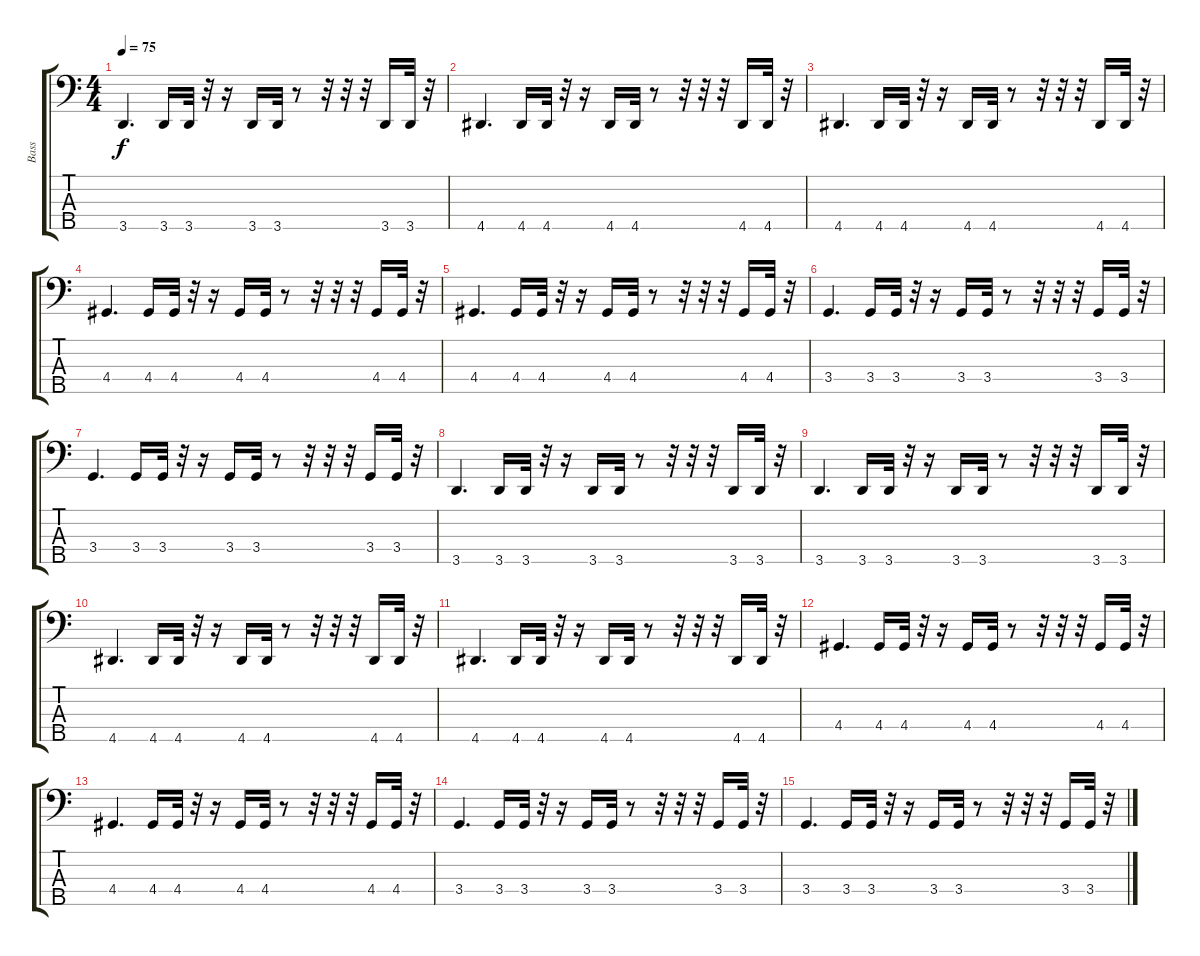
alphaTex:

\track ("Bass" "Bass") {instrument electricbasspick}
\staff {score tabs}
\tuning (G2 D2 A1 E1 B0) {hide}
\ts (4 4)
\tempo 75
\clef f4
\ks c
3.5.4{d dy f} 3.5.16 3.5.32 r.32 r.16 3.5.16 3.5.32 r.8 r.32 r.32 r.32 3.5.16 3.5.32 r.32 |
4.5.4{d} 4.5.16 4.5.32 r.32 r.16 4.5.16 4.5.32 r.8 r.32 r.32 r.32 4.5.16 4.5.32 r.32 |
4.5.4{d} 4.5.16 4.5.32 r.32 r.16 4.5.16 4.5.32 r.8 r.32 r.32 r.32 4.5.16 4.5.32 r.32 |
4.4.4{d} 4.4.16 4.4.32 r.32 r.16 4.4.16 4.4.32 r.8 r.32 r.32 r.32 4.4.16 4.4.32 r.32 |
4.4.4{d} 4.4.16 4.4.32 r.32 r.16 4.4.16 4.4.32 r.8 r.32 r.32 r.32 4.4.16 4.4.32 r.32 |
3.4.4{d} 3.4.16 3.4.32 r.32 r.16 3.4.16 3.4.32 r.8 r.32 r.32 r.32 3.4.16 3.4.32 r.32 |
3.4.4{d} 3.4.16 3.4.32 r.32 r.16 3.4.16 3.4.32 r.8 r.32 r.32 r.32 3.4.16 3.4.32 r.32 |
3.5.4{d} 3.5.16 3.5.32 r.32 r.16 3.5.16 3.5.32 r.8 r.32 r.32 r.32 3.5.16 3.5.32 r.32 |
3.5.4{d} 3.5.16 3.5.32 r.32 r.16 3.5.16 3.5.32 r.8 r.32 r.32 r.32 3.5.16 3.5.32 r.32 |
4.5.4{d} 4.5.16 4.5.32 r.32 r.16 4.5.16 4.5.32 r.8 r.32 r.32 r.32 4.5.16 4.5.32 r.32 |
4.5.4{d} 4.5.16 4.5.32 r.32 r.16 4.5.16 4.5.32 r.8 r.32 r.32 r.32 4.5.16 4.5.32 r.32 |
4.4.4{d} 4.4.16 4.4.32 r.32 r.16 4.4.16 4.4.32 r.8 r.32 r.32 r.32 4.4.16 4.4.32 r.32 |
4.4.4{d} 4.4.16 4.4.32 r.32 r.16 4.4.16 4.4.32 r.8 r.32 r.32 r.32 4.4.16 4.4.32 r.32 |
3.4.4{d} 3.4.16 3.4.32 r.32 r.16 3.4.16 3.4.32 r.8 r.32 r.32 r.32 3.4.16 3.4.32 r.32 |
3.4.4{d} 3.4.16 3.4.32 r.32 r.16 3.4.16 3.4.32 r.8 r.32 r.32 r.32 3.4.16 3.4.32 r.32
